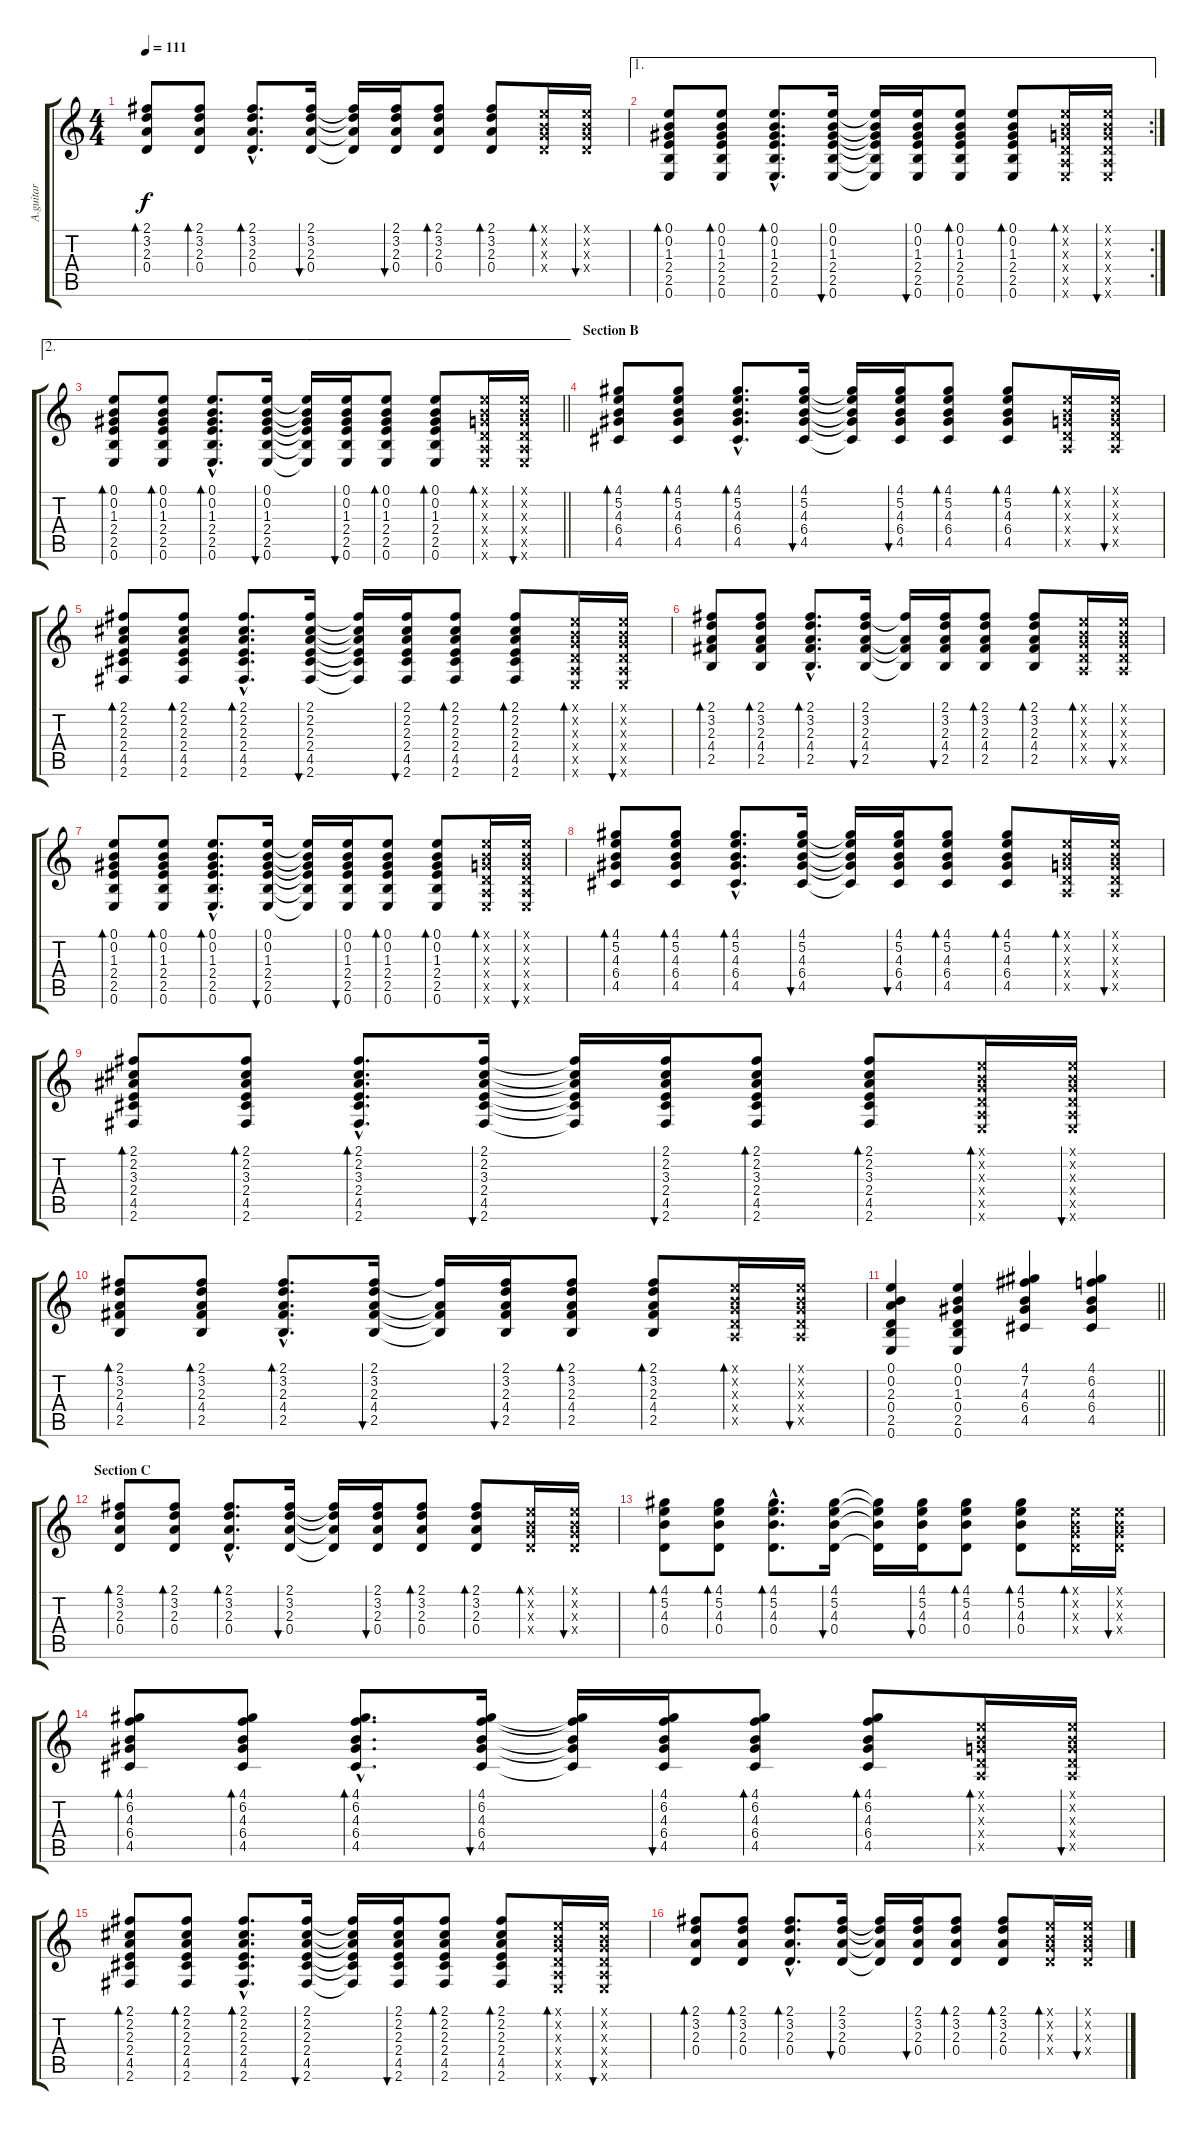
\track ("A.guitar" "A.guitar") {instrument acousticguitarsteel}
\staff {score tabs}
\tuning (E4 B3 G3 D3 A2 E2) {hide}
\ts (4 4)
\tempo 111
\clef g2
\ks c
(2.1 3.2 2.3 0.4).8{bd 60 dy f} (2.1 3.2 2.3 0.4).8{bd 60} (2.1{hac} 3.2{hac} 2.3{hac} 0.4{hac}).8{d bd 60} (2.1 3.2 2.3 0.4).16{bu 60} (2.1{t} 3.2{t} 2.3{t} 0.4{t}).16 (2.1 3.2 2.3 0.4).16{bu 60} (2.1 3.2 2.3 0.4).8{bd 60} (2.1 3.2 2.3 0.4).8{bd 60} (0.1{x} 0.2{x} 0.3{x} 0.4{x}).16{bd 60} (0.1{x} 0.2{x} 0.3{x} 0.4{x}).16{bu 60} |
\ae 1
\rc 2
(0.1 0.2 1.3 2.4 2.5 0.6).8{bd 60} (0.1 0.2 1.3 2.4 2.5 0.6).8{bd 60} (0.1{hac} 0.2{hac} 1.3{hac} 2.4{hac} 2.5{hac} 0.6{hac}).8{d bd 60} (0.1 0.2 1.3 2.4 2.5 0.6).16{bu 60} (0.1{t} 0.2{t} 1.3{t} 2.4{t} 2.5{t} 0.6{t}).16 (0.1 0.2 1.3 2.4 2.5 0.6).16{bu 60} (0.1 0.2 1.3 2.4 2.5 0.6).8{bd 60} (0.1 0.2 1.3 2.4 2.5 0.6).8{bd 60} (0.1{x} 0.2{x} 0.3{x} 0.4{x} 0.5{x} 0.6{x}).16{bd 60} (0.1{x} 0.2{x} 0.3{x} 0.4{x} 0.5{x} 0.6{x}).16{bu 60} |
\ae 2
\barLineRight lightlight
(0.1 0.2 1.3 2.4 2.5 0.6).8{bd 60} (0.1 0.2 1.3 2.4 2.5 0.6).8{bd 60} (0.1{hac} 0.2{hac} 1.3{hac} 2.4{hac} 2.5{hac} 0.6{hac}).8{d bd 60} (0.1 0.2 1.3 2.4 2.5 0.6).16{bu 60} (0.1{t} 0.2{t} 1.3{t} 2.4{t} 2.5{t} 0.6{t}).16 (0.1 0.2 1.3 2.4 2.5 0.6).16{bu 60} (0.1 0.2 1.3 2.4 2.5 0.6).8{bd 60} (0.1 0.2 1.3 2.4 2.5 0.6).8{bd 60} (0.1{x} 0.2{x} 0.3{x} 0.4{x} 0.5{x} 0.6{x}).16{bd 60} (0.1{x} 0.2{x} 0.3{x} 0.4{x} 0.5{x} 0.6{x}).16{bu 60} |
\section ("" "Section B")
(4.1 5.2 4.3 6.4 4.5).8{bd 60} (4.1 5.2 4.3 6.4 4.5).8{bd 60} (4.1{hac} 5.2{hac} 4.3{hac} 6.4{hac} 4.5{hac}).8{d bd 60} (4.1 5.2 4.3 6.4 4.5).16{bu 60} (4.1{t} 5.2{t} 4.3{t} 6.4{t} 4.5{t}).16 (4.1 5.2 4.3 6.4 4.5).16{bu 60} (4.1 5.2 4.3 6.4 4.5).8{bd 60} (4.1 5.2 4.3 6.4 4.5).8{bd 60} (0.1{x} 0.2{x} 0.3{x} 0.4{x} 0.5{x}).16{bd 60} (0.1{x} 0.2{x} 0.3{x} 0.4{x} 0.5{x}).16{bu 60} |
(2.1 2.2 2.3 2.4 4.5 2.6).8{bd 60} (2.1 2.2 2.3 2.4 4.5 2.6).8{bd 60} (2.1{hac} 2.2{hac} 2.3{hac} 2.4{hac} 4.5{hac} 2.6{hac}).8{d bd 60} (2.1 2.2 2.3 2.4 4.5 2.6).16{bu 60} (2.1{t} 2.2{t} 2.3{t} 2.4{t} 4.5{t} 2.6{t}).16 (2.1 2.2 2.3 2.4 4.5 2.6).16{bu 60} (2.1 2.2 2.3 2.4 4.5 2.6).8{bd 60} (2.1 2.2 2.3 2.4 4.5 2.6).8{bd 60} (0.1{x} 0.2{x} 0.3{x} 0.4{x} 0.5{x} 0.6{x}).16{bd 60} (0.1{x} 0.2{x} 0.3{x} 0.4{x} 0.5{x} 0.6{x}).16{bu 60} |
(2.1 3.2 2.3 4.4 2.5).8{bd 60} (2.1 3.2 2.3 4.4 2.5).8{bd 60} (2.1{hac} 3.2{hac} 2.3{hac} 4.4{hac} 2.5{hac}).8{d bd 60} (2.1 3.2 2.3 4.4 2.5).16{bu 60} (2.1{t} 2.3{t} 4.4{t} 2.5{t}).16 (2.1 3.2 2.3 4.4 2.5).16{bu 60} (2.1 3.2 2.3 4.4 2.5).8{bd 60} (2.1 3.2 2.3 4.4 2.5).8{bd 60} (0.1{x} 0.2{x} 0.3{x} 0.4{x} 0.5{x}).16{bd 60} (0.1{x} 0.2{x} 0.3{x} 0.4{x} 0.5{x}).16{bu 60} |
(0.1 0.2 1.3 2.4 2.5 0.6).8{bd 60} (0.1 0.2 1.3 2.4 2.5 0.6).8{bd 60} (0.1{hac} 0.2{hac} 1.3{hac} 2.4{hac} 2.5{hac} 0.6{hac}).8{d bd 60} (0.1 0.2 1.3 2.4 2.5 0.6).16{bu 60} (0.1{t} 0.2{t} 1.3{t} 2.4{t} 2.5{t} 0.6{t}).16 (0.1 0.2 1.3 2.4 2.5 0.6).16{bu 60} (0.1 0.2 1.3 2.4 2.5 0.6).8{bd 60} (0.1 0.2 1.3 2.4 2.5 0.6).8{bd 60} (0.1{x} 0.2{x} 0.3{x} 0.4{x} 0.5{x} 0.6{x}).16{bd 60} (0.1{x} 0.2{x} 0.3{x} 0.4{x} 0.5{x} 0.6{x}).16{bu 60} |
(4.1 5.2 4.3 6.4 4.5).8{bd 60} (4.1 5.2 4.3 6.4 4.5).8{bd 60} (4.1{hac} 5.2{hac} 4.3{hac} 6.4{hac} 4.5{hac}).8{d bd 60} (4.1 5.2 4.3 6.4 4.5).16{bu 60} (4.1{t} 5.2{t} 4.3{t} 6.4{t} 4.5{t}).16 (4.1 5.2 4.3 6.4 4.5).16{bu 60} (4.1 5.2 4.3 6.4 4.5).8{bd 60} (4.1 5.2 4.3 6.4 4.5).8{bd 60} (0.1{x} 0.2{x} 0.3{x} 0.4{x} 0.5{x}).16{bd 60} (0.1{x} 0.2{x} 0.3{x} 0.4{x} 0.5{x}).16{bu 60} |
(2.1 2.2 3.3 2.4 4.5 2.6).8{bd 60} (2.1 2.2 3.3 2.4 4.5 2.6).8{bd 60} (2.1{hac} 2.2{hac} 3.3{hac} 2.4{hac} 4.5{hac} 2.6{hac}).8{d bd 60} (2.1 2.2 3.3 2.4 4.5 2.6).16{bu 60} (2.1{t} 2.2{t} 3.3{t} 2.4{t} 4.5{t} 2.6{t}).16 (2.1 2.2 3.3 2.4 4.5 2.6).16{bu 60} (2.1 2.2 3.3 2.4 4.5 2.6).8{bd 60} (2.1 2.2 3.3 2.4 4.5 2.6).8{bd 60} (0.1{x} 0.2{x} 0.3{x} 0.4{x} 0.5{x} 0.6{x}).16{bd 60} (0.1{x} 0.2{x} 0.3{x} 0.4{x} 0.5{x} 0.6{x}).16{bu 60} |
(2.1 3.2 2.3 4.4 2.5).8{bd 60} (2.1 3.2 2.3 4.4 2.5).8{bd 60} (2.1{hac} 3.2{hac} 2.3{hac} 4.4{hac} 2.5{hac}).8{d bd 60} (2.1 3.2 2.3 4.4 2.5).16{bu 60} (2.1{t} 2.3{t} 4.4{t} 2.5{t}).16 (2.1 3.2 2.3 4.4 2.5).16{bu 60} (2.1 3.2 2.3 4.4 2.5).8{bd 60} (2.1 3.2 2.3 4.4 2.5).8{bd 60} (0.1{x} 0.2{x} 0.3{x} 0.4{x} 0.5{x}).16{bd 60} (0.1{x} 0.2{x} 0.3{x} 0.4{x} 0.5{x}).16{bu 60} |
\barLineRight lightlight
(0.1 0.2 2.3 0.4 2.5 0.6).4 (0.1 0.2 1.3 0.4 2.5 0.6).4 (4.1 7.2 4.3 6.4 4.5).4 (4.1 6.2 4.3 6.4 4.5).4 |
\section ("" "Section C")
(2.1 3.2 2.3 0.4).8{bd 60} (2.1 3.2 2.3 0.4).8{bd 60} (2.1{hac} 3.2{hac} 2.3{hac} 0.4{hac}).8{d bd 60} (2.1 3.2 2.3 0.4).16{bu 60} (2.1{t} 3.2{t} 2.3{t} 0.4{t}).16 (2.1 3.2 2.3 0.4).16{bu 60} (2.1 3.2 2.3 0.4).8{bd 60} (2.1 3.2 2.3 0.4).8{bd 60} (0.1{x} 0.2{x} 0.3{x} 0.4{x}).16{bd 60} (0.1{x} 0.2{x} 0.3{x} 0.4{x}).16{bu 60} |
(4.1 5.2 4.3 0.4).8{bd 60} (4.1 5.2 4.3 0.4).8{bd 60} (4.1{hac} 5.2{hac} 4.3{hac} 0.4{hac}).8{d bd 60} (4.1 5.2 4.3 0.4).16{bu 60} (4.1{t} 5.2{t} 4.3{t} 0.4{t}).16 (4.1 5.2 4.3 0.4).16{bu 60} (4.1 5.2 4.3 0.4).8{bd 60} (4.1 5.2 4.3 0.4).8{bd 60} (0.1{x} 0.2{x} 0.3{x} 0.4{x}).16{bd 60} (0.1{x} 0.2{x} 0.3{x} 0.4{x}).16{bu 60} |
(4.1 6.2 4.3 6.4 4.5).8{bd 60} (4.1 6.2 4.3 6.4 4.5).8{bd 60} (4.1{hac} 6.2{hac} 4.3{hac} 6.4{hac} 4.5{hac}).8{d bd 60} (4.1 6.2 4.3 6.4 4.5).16{bu 60} (4.1{t} 6.2{t} 4.3{t} 6.4{t} 4.5{t}).16 (4.1 6.2 4.3 6.4 4.5).16{bu 60} (4.1 6.2 4.3 6.4 4.5).8{bd 60} (4.1 6.2 4.3 6.4 4.5).8{bd 60} (0.1{x} 0.2{x} 0.3{x} 0.4{x} 0.5{x}).16{bd 60} (0.1{x} 0.2{x} 0.3{x} 0.4{x} 0.5{x}).16{bu 60} |
(2.1 2.2 2.3 2.4 4.5 2.6).8{bd 60} (2.1 2.2 2.3 2.4 4.5 2.6).8{bd 60} (2.1{hac} 2.2{hac} 2.3{hac} 2.4{hac} 4.5{hac} 2.6{hac}).8{d bd 60} (2.1 2.2 2.3 2.4 4.5 2.6).16{bu 60} (2.1{t} 2.2{t} 2.3{t} 2.4{t} 4.5{t} 2.6{t}).16 (2.1 2.2 2.3 2.4 4.5 2.6).16{bu 60} (2.1 2.2 2.3 2.4 4.5 2.6).8{bd 60} (2.1 2.2 2.3 2.4 4.5 2.6).8{bd 60} (0.1{x} 0.2{x} 0.3{x} 0.4{x} 0.5{x} 0.6{x}).16{bd 60} (0.1{x} 0.2{x} 0.3{x} 0.4{x} 0.5{x} 0.6{x}).16{bu 60} |
(2.1 3.2 2.3 0.4).8{bd 60} (2.1 3.2 2.3 0.4).8{bd 60} (2.1{hac} 3.2{hac} 2.3{hac} 0.4{hac}).8{d bd 60} (2.1 3.2 2.3 0.4).16{bu 60} (2.1{t} 3.2{t} 2.3{t} 0.4{t}).16 (2.1 3.2 2.3 0.4).16{bu 60} (2.1 3.2 2.3 0.4).8{bd 60} (2.1 3.2 2.3 0.4).8{bd 60} (0.1{x} 0.2{x} 0.3{x} 0.4{x}).16{bd 60} (0.1{x} 0.2{x} 0.3{x} 0.4{x}).16{bu 60}
